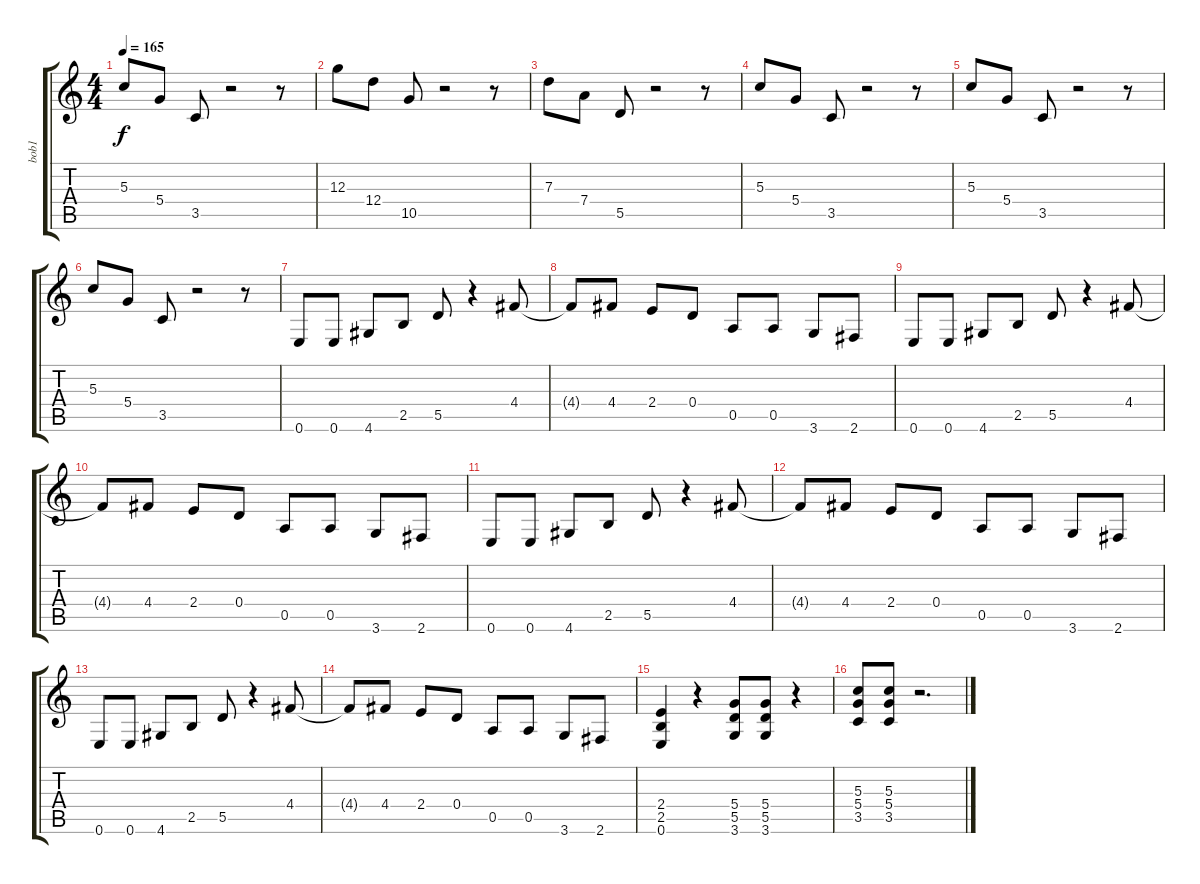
\track ("bob1" "bob1") {instrument overdrivenguitar}
\staff {score tabs}
\tuning (E4 B3 G3 D3 A2 E2) {hide}
\ts (4 4)
\tempo 165
\clef g2
\ks c
5.3.8{dy f} 5.4.8 3.5.8 r.2 r.8 |
12.3.8 12.4.8 10.5.8 r.2 r.8 |
7.3.8 7.4.8 5.5.8 r.2 r.8 |
5.3.8 5.4.8 3.5.8 r.2 r.8 |
5.3.8 5.4.8 3.5.8 r.2 r.8 |
5.3.8 5.4.8 3.5.8 r.2 r.8 |
0.6.8 0.6.8 4.6.8 2.5.8 5.5.8 r.4 4.4.8{instrument distortionguitar} |
4.4{t}.8 4.4.8 2.4.8 0.4.8 0.5.8{instrument overdrivenguitar} 0.5.8 3.6.8 2.6.8 |
0.6.8 0.6.8 4.6.8 2.5.8 5.5.8 r.4 4.4.8{instrument distortionguitar} |
4.4{t}.8 4.4.8 2.4.8 0.4.8 0.5.8{instrument overdrivenguitar} 0.5.8 3.6.8 2.6.8 |
0.6.8 0.6.8 4.6.8 2.5.8 5.5.8 r.4 4.4.8{instrument distortionguitar} |
4.4{t}.8 4.4.8 2.4.8 0.4.8 0.5.8{instrument overdrivenguitar} 0.5.8 3.6.8 2.6.8 |
0.6.8 0.6.8 4.6.8 2.5.8 5.5.8 r.4 4.4.8{instrument distortionguitar} |
4.4{t}.8 4.4.8 2.4.8 0.4.8 0.5.8{instrument overdrivenguitar} 0.5.8 3.6.8 2.6.8 |
(2.4 2.5 0.6).4 r.4 (5.4 5.5 3.6).8 (5.4 5.5 3.6).8 r.4 |
(5.3 5.4 3.5).8 (5.3 5.4 3.5).8 r.2{d}
